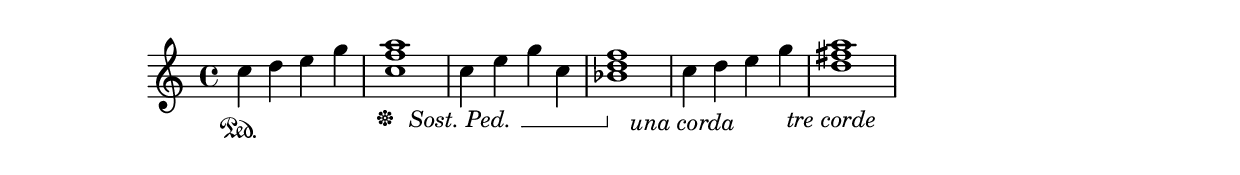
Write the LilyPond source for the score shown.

\version "2.22.1"

\score {
  \relative {
    c''4\sustainOn d e g
    <c, f a>1\sustainOff
    c4\sostenutoOn e g c,
    <bes d f>1\sostenutoOff
    c4\unaCorda d e g
    <d fis a>1\treCorde
  }
  \layout {}
  \midi {}
}
